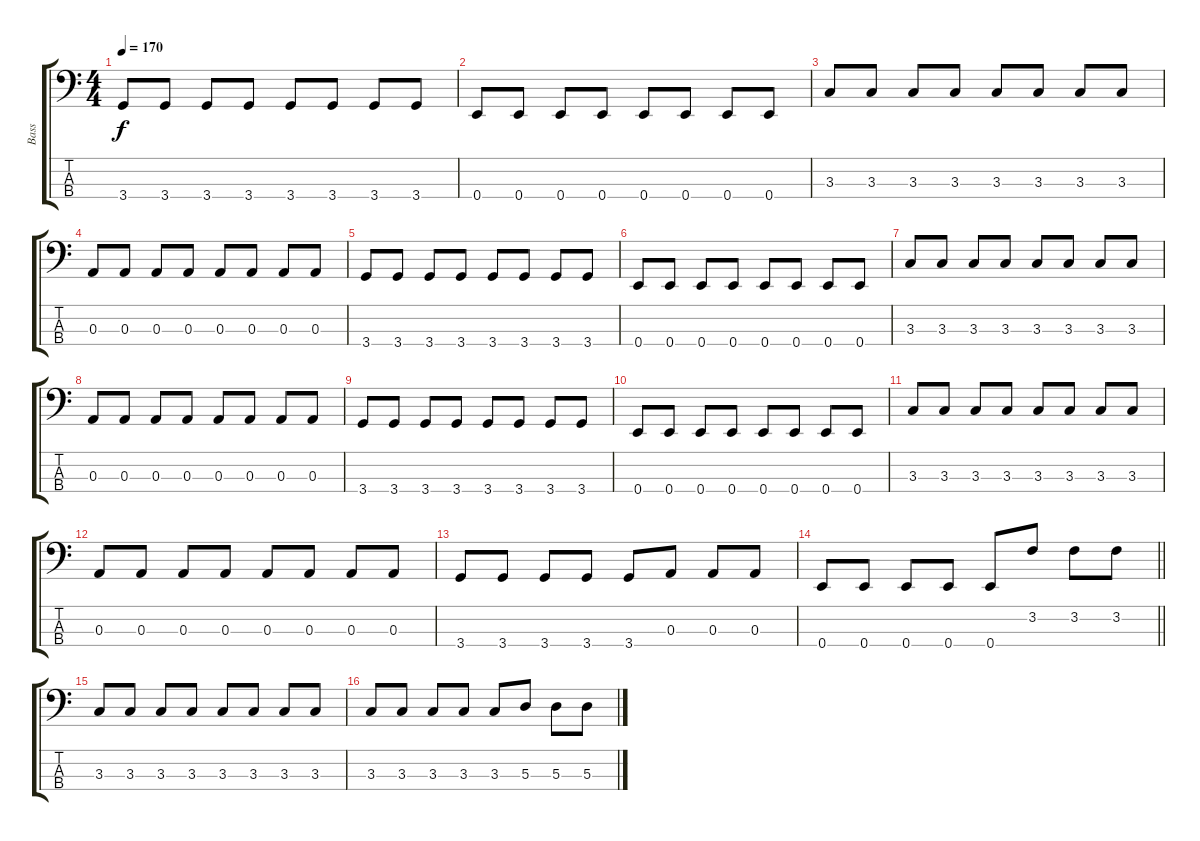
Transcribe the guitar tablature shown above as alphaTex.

\track ("Bass" "Bass") {instrument electricbassfinger}
\staff {score tabs}
\tuning (G2 D2 A1 E1) {hide}
\ts (4 4)
\tempo 170
\clef f4
\ks c
3.4.8{dy f} 3.4.8 3.4.8 3.4.8 3.4.8 3.4.8 3.4.8 3.4.8 |
0.4.8 0.4.8 0.4.8 0.4.8 0.4.8 0.4.8 0.4.8 0.4.8 |
3.3.8 3.3.8 3.3.8 3.3.8 3.3.8 3.3.8 3.3.8 3.3.8 |
0.3.8 0.3.8 0.3.8 0.3.8 0.3.8 0.3.8 0.3.8 0.3.8 |
3.4.8 3.4.8 3.4.8 3.4.8 3.4.8 3.4.8 3.4.8 3.4.8 |
0.4.8 0.4.8 0.4.8 0.4.8 0.4.8 0.4.8 0.4.8 0.4.8 |
3.3.8 3.3.8 3.3.8 3.3.8 3.3.8 3.3.8 3.3.8 3.3.8 |
0.3.8 0.3.8 0.3.8 0.3.8 0.3.8 0.3.8 0.3.8 0.3.8 |
3.4.8 3.4.8 3.4.8 3.4.8 3.4.8 3.4.8 3.4.8 3.4.8 |
0.4.8 0.4.8 0.4.8 0.4.8 0.4.8 0.4.8 0.4.8 0.4.8 |
3.3.8 3.3.8 3.3.8 3.3.8 3.3.8 3.3.8 3.3.8 3.3.8 |
0.3.8 0.3.8 0.3.8 0.3.8 0.3.8 0.3.8 0.3.8 0.3.8 |
3.4.8 3.4.8 3.4.8 3.4.8 3.4.8 0.3.8 0.3.8 0.3.8 |
\barLineRight lightlight
0.4.8 0.4.8 0.4.8 0.4.8 0.4.8 3.2.8 3.2.8 3.2.8 |
3.3.8 3.3.8 3.3.8 3.3.8 3.3.8 3.3.8 3.3.8 3.3.8 |
3.3.8 3.3.8 3.3.8 3.3.8 3.3.8 5.3.8 5.3.8 5.3.8
